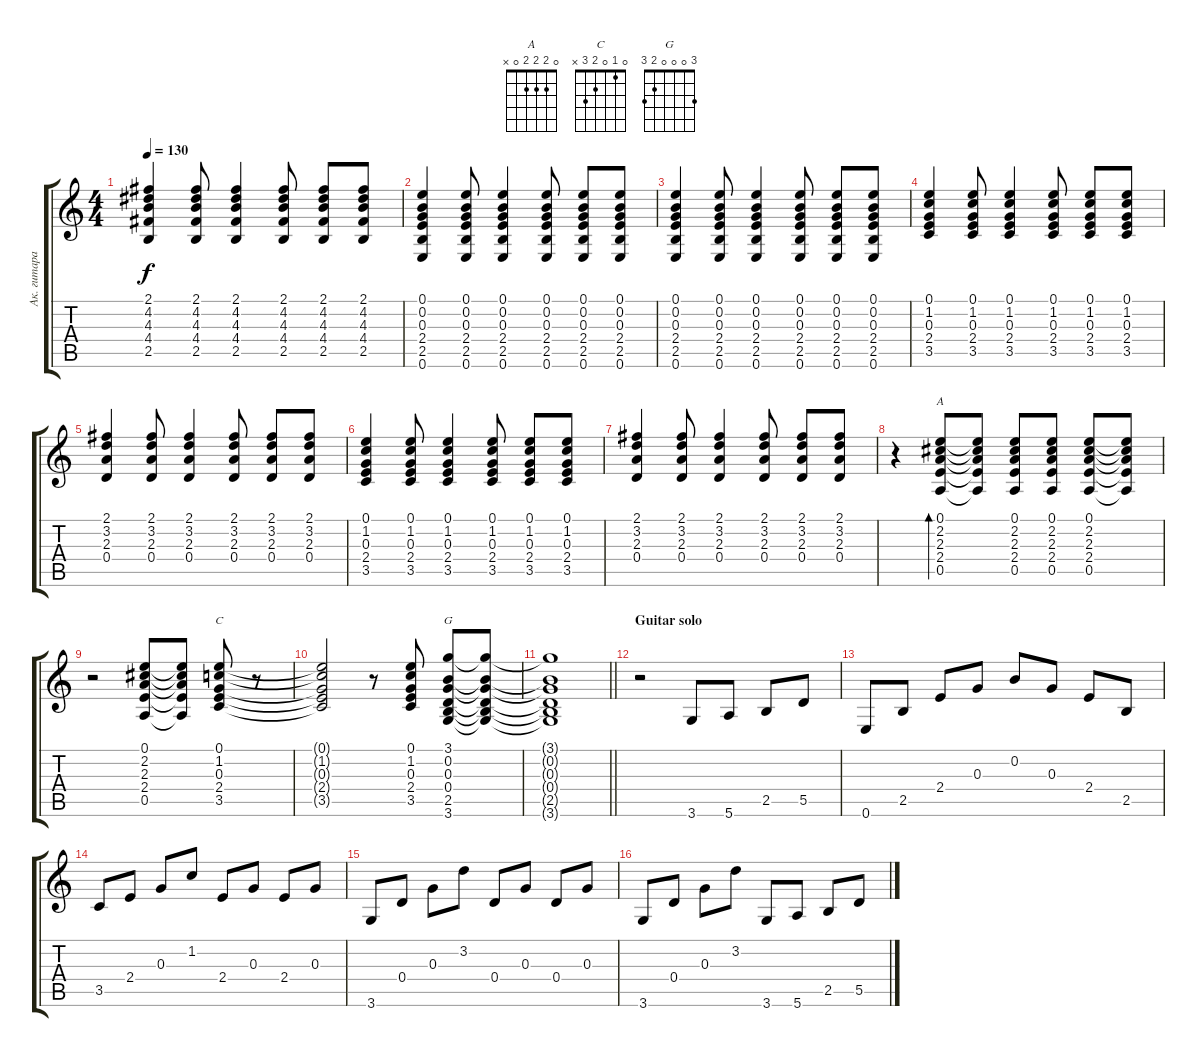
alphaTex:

\track ("Ак. гитара" "Ак. гитара") {instrument acousticguitarsteel}
\staff {score tabs}
\tuning (E4 B3 G3 D3 A2 E2) {hide}
\chord ("A" 0 2 2 2 0 x)
\chord ("C" 0 1 0 2 3 x)
\chord ("G" 3 0 0 0 2 3)
\ts (4 4)
\tempo 130
\clef g2
\ks c
(2.1 4.2 4.3 4.4 2.5).4{dy f} (2.1 4.2 4.3 4.4 2.5).8 (2.1 4.2 4.3 4.4 2.5).4 (2.1 4.2 4.3 4.4 2.5).8 (2.1 4.2 4.3 4.4 2.5).8 (2.1 4.2 4.3 4.4 2.5).8 |
(0.1 0.2 0.3 2.4 2.5 0.6).4 (0.1 0.2 0.3 2.4 2.5 0.6).8 (0.1 0.2 0.3 2.4 2.5 0.6).4 (0.1 0.2 0.3 2.4 2.5 0.6).8 (0.1 0.2 0.3 2.4 2.5 0.6).8 (0.1 0.2 0.3 2.4 2.5 0.6).8 |
(0.1 0.2 0.3 2.4 2.5 0.6).4 (0.1 0.2 0.3 2.4 2.5 0.6).8 (0.1 0.2 0.3 2.4 2.5 0.6).4 (0.1 0.2 0.3 2.4 2.5 0.6).8 (0.1 0.2 0.3 2.4 2.5 0.6).8 (0.1 0.2 0.3 2.4 2.5 0.6).8 |
(0.1 1.2 0.3 2.4 3.5).4 (0.1 1.2 0.3 2.4 3.5).8 (0.1 1.2 0.3 2.4 3.5).4 (0.1 1.2 0.3 2.4 3.5).8 (0.1 1.2 0.3 2.4 3.5).8 (0.1 1.2 0.3 2.4 3.5).8 |
(2.1 3.2 2.3 0.4).4 (2.1 3.2 2.3 0.4).8 (2.1 3.2 2.3 0.4).4 (2.1 3.2 2.3 0.4).8 (2.1 3.2 2.3 0.4).8 (2.1 3.2 2.3 0.4).8 |
(0.1 1.2 0.3 2.4 3.5).4 (0.1 1.2 0.3 2.4 3.5).8 (0.1 1.2 0.3 2.4 3.5).4 (0.1 1.2 0.3 2.4 3.5).8 (0.1 1.2 0.3 2.4 3.5).8 (0.1 1.2 0.3 2.4 3.5).8 |
(2.1 3.2 2.3 0.4).4 (2.1 3.2 2.3 0.4).8 (2.1 3.2 2.3 0.4).4 (2.1 3.2 2.3 0.4).8 (2.1 3.2 2.3 0.4).8 (2.1 3.2 2.3 0.4).8 |
r.4 (0.1 2.2 2.3 2.4 0.5).8{bd 60 ch "A"} (0.1{t} 2.2{t} 2.3{t} 2.4{t} 0.5{t}).8 (0.1 2.2 2.3 2.4 0.5).8 (0.1 2.2 2.3 2.4 0.5).8 (0.1 2.2 2.3 2.4 0.5).8 (0.1{t} 2.2{t} 2.3{t} 2.4{t} 0.5{t}).8 |
r.2 (0.1 2.2 2.3 2.4 0.5).8 (0.1{t} 2.2{t} 2.3{t} 2.4{t} 0.5{t}).8 (0.1 1.2 0.3 2.4 3.5).8{ch "C"} r.8 |
(0.1{t} 1.2{t} 0.3{t} 2.4{t} 3.5{t}).2 r.8 (0.1 1.2 0.3 2.4 3.5).8 (3.1 0.2 0.3 0.4 2.5 3.6).8{ch "G"} (3.1{t} 0.2{t} 0.3{t} 0.4{t} 2.5{t} 3.6{t}).8 |
\barLineRight lightlight
(3.1{t} 0.2{t} 0.3{t} 0.4{t} 2.5{t} 3.6{t}).1 |
\section ("" "Guitar solo")
r.2 3.6.8 5.6.8 2.5.8 5.5.8 |
0.6.8 2.5.8 2.4.8 0.3.8 0.2.8 0.3.8 2.4.8 2.5.8 |
3.5.8 2.4.8 0.3.8 1.2.8 2.4.8 0.3.8 2.4.8 0.3.8 |
3.6.8 0.4.8 0.3.8 3.2.8 0.4.8 0.3.8 0.4.8 0.3.8 |
3.6.8 0.4.8 0.3.8 3.2.8 3.6.8 5.6.8 2.5.8 5.5.8
